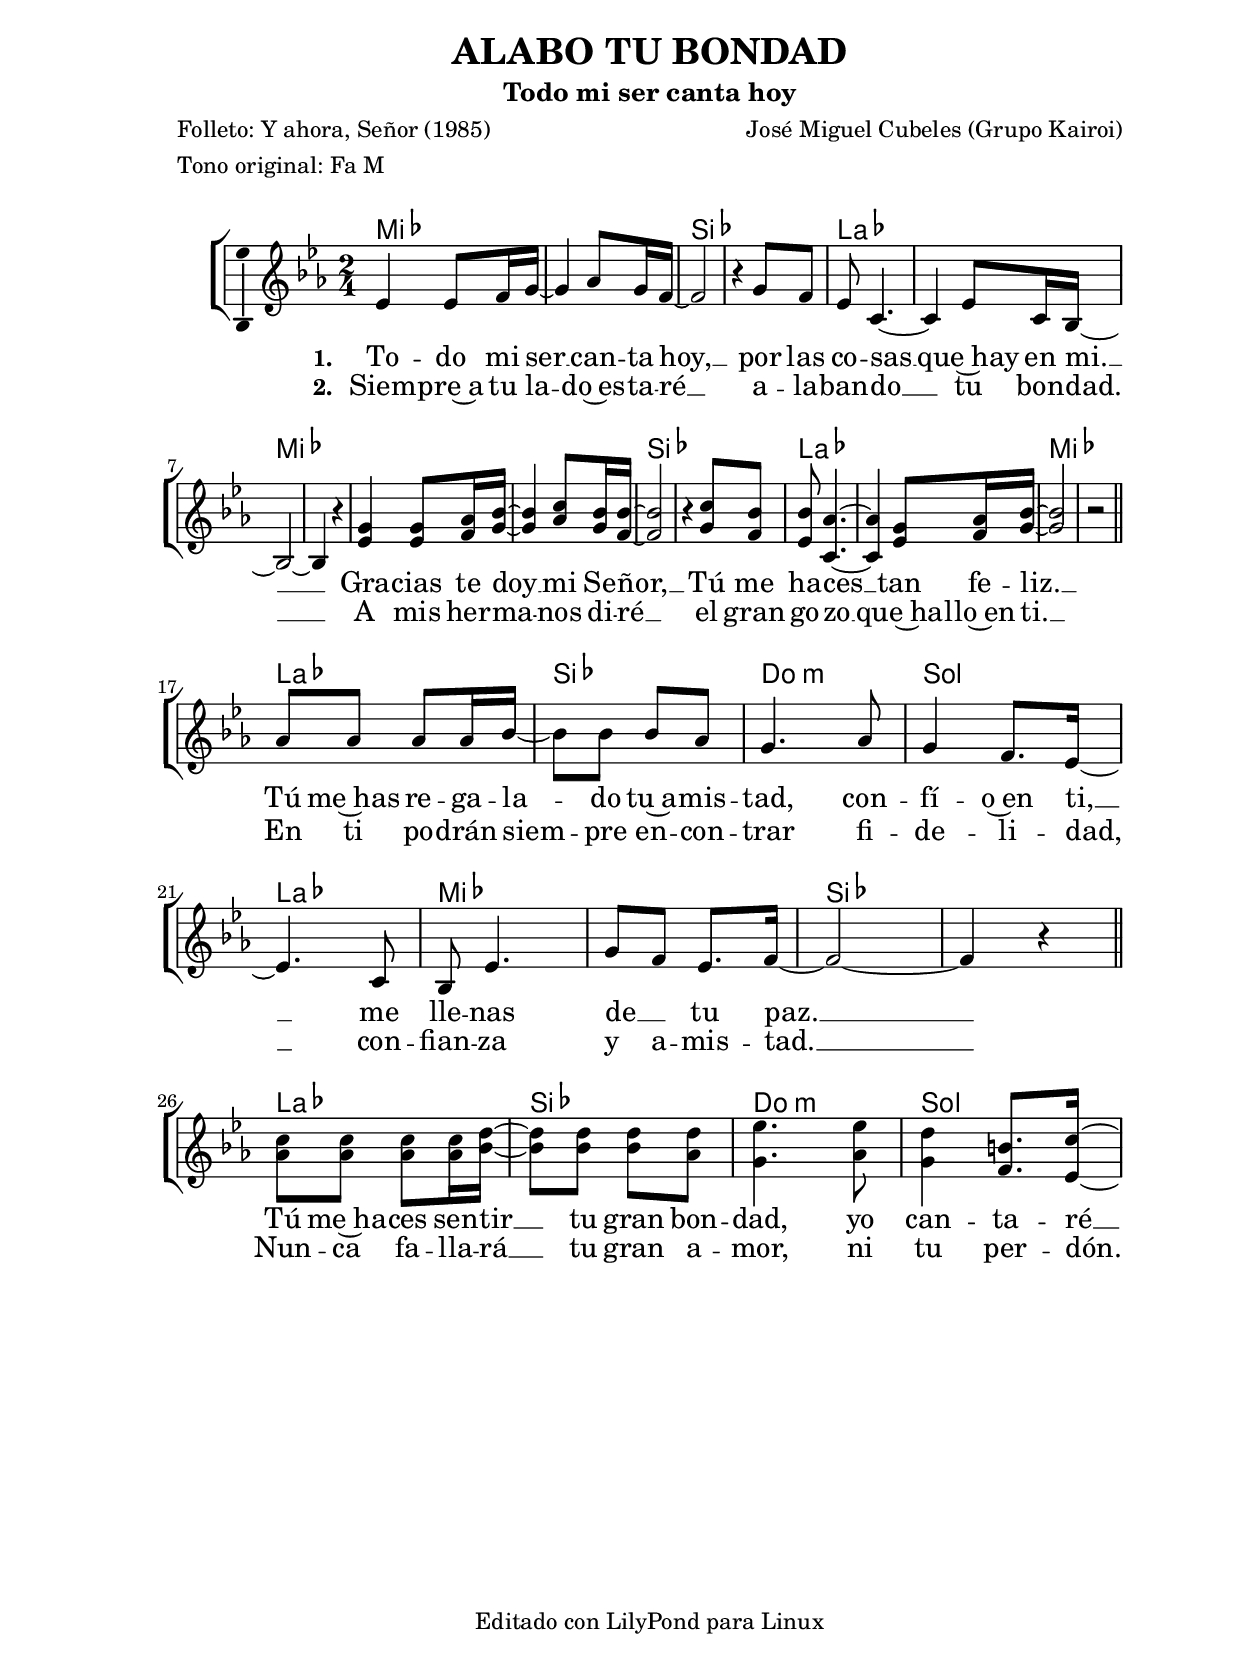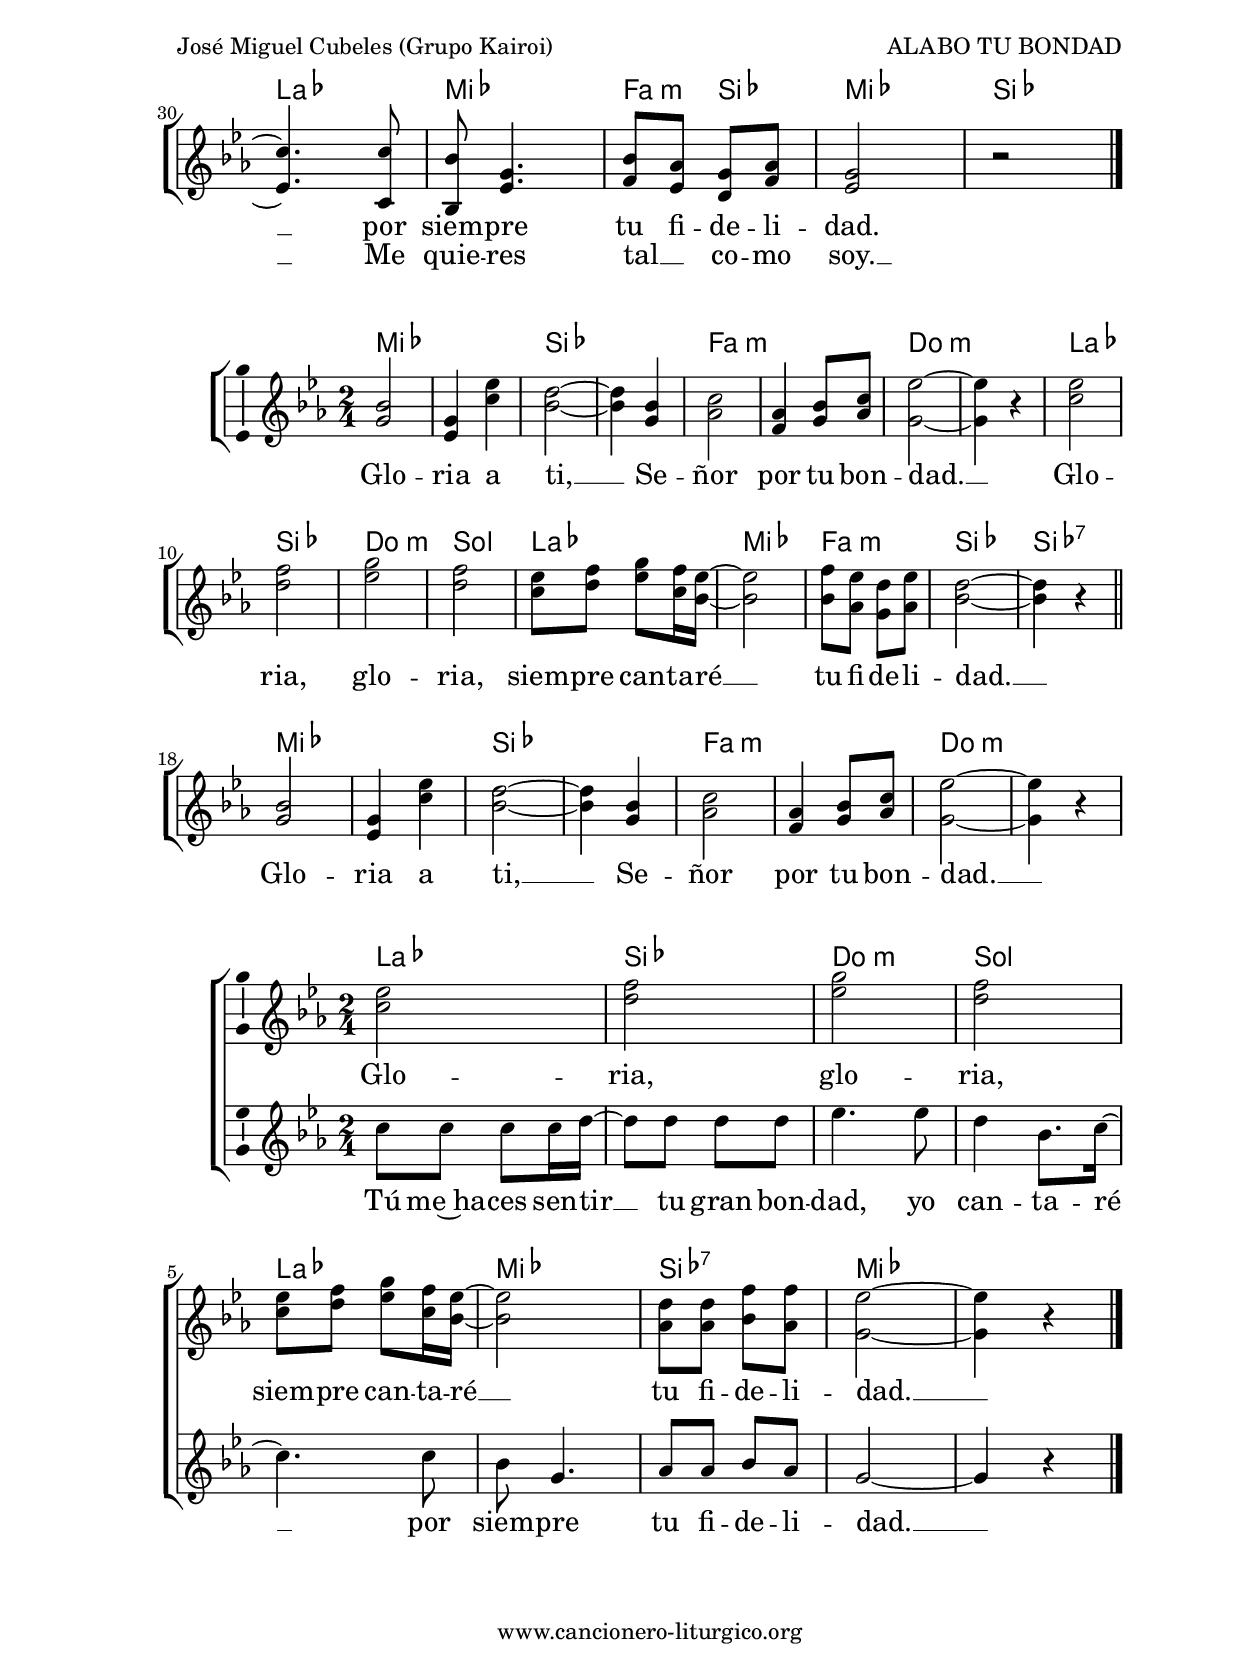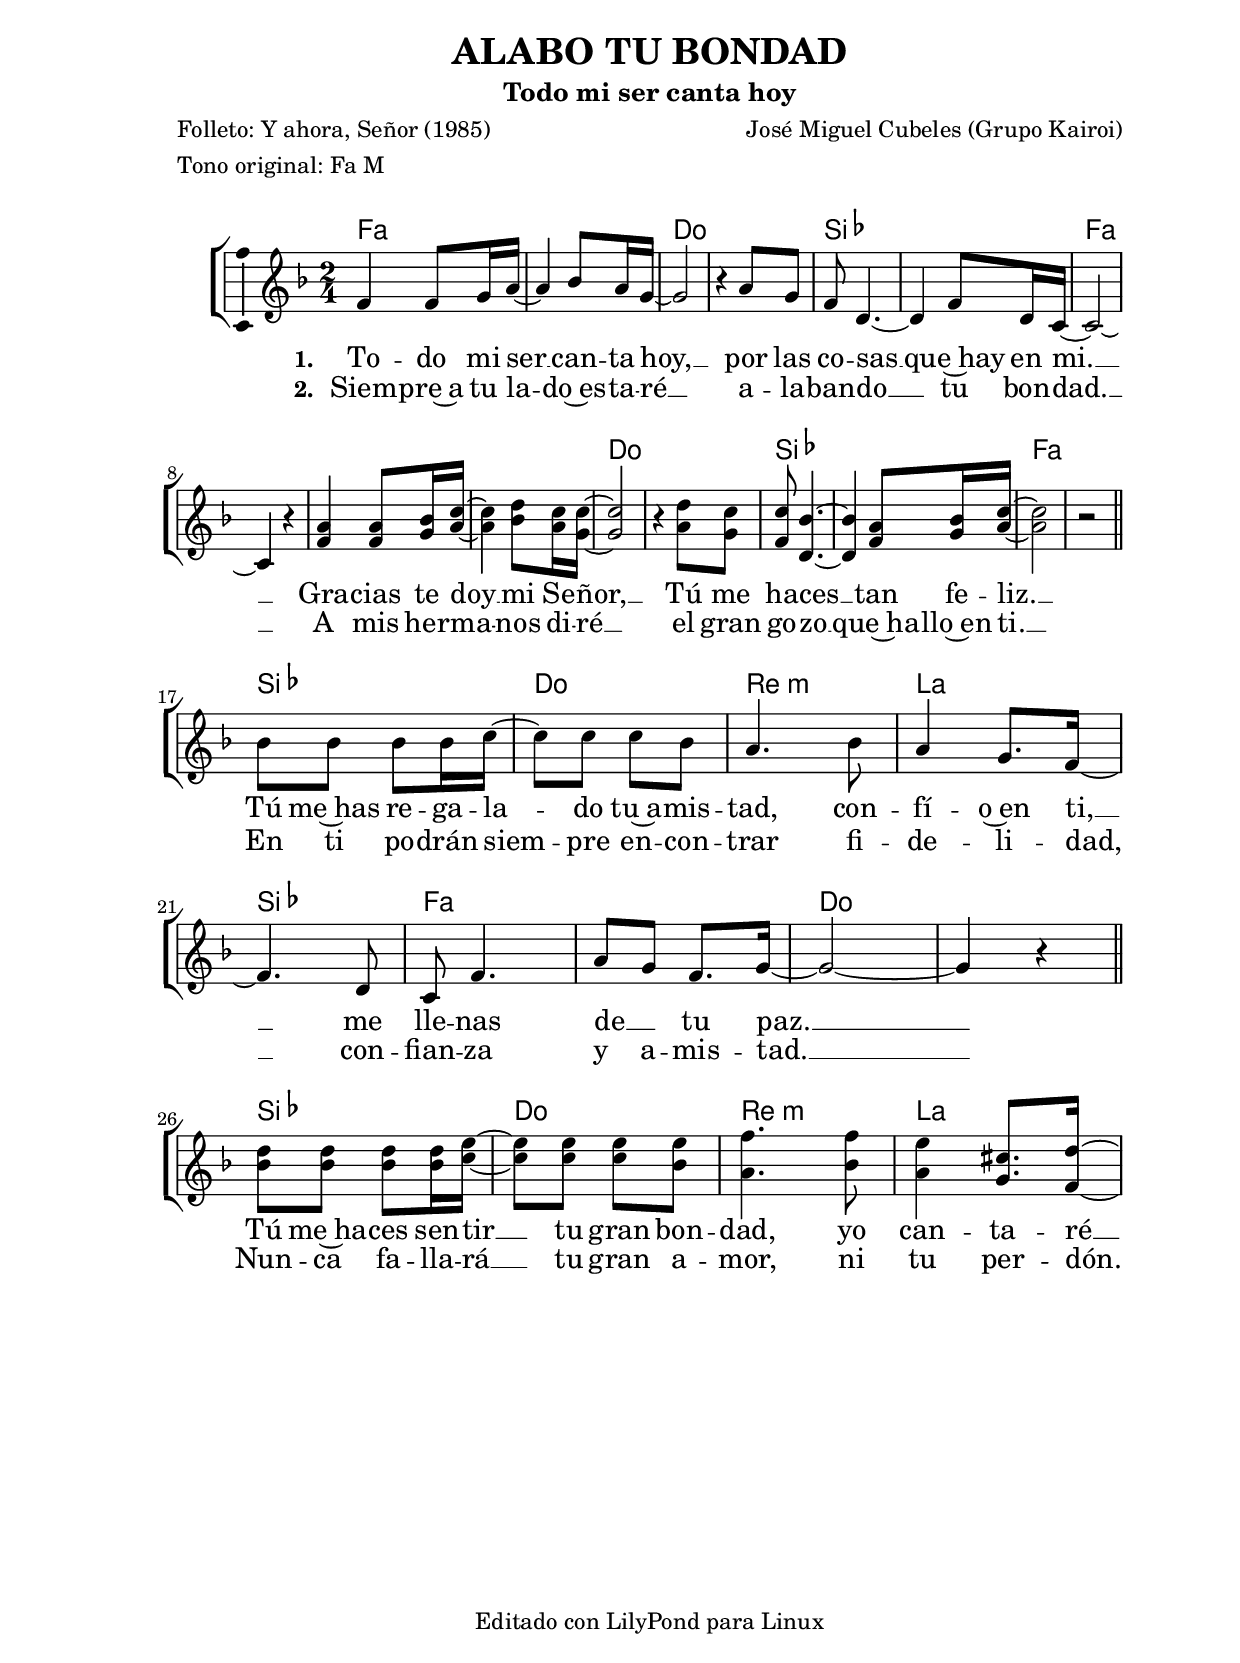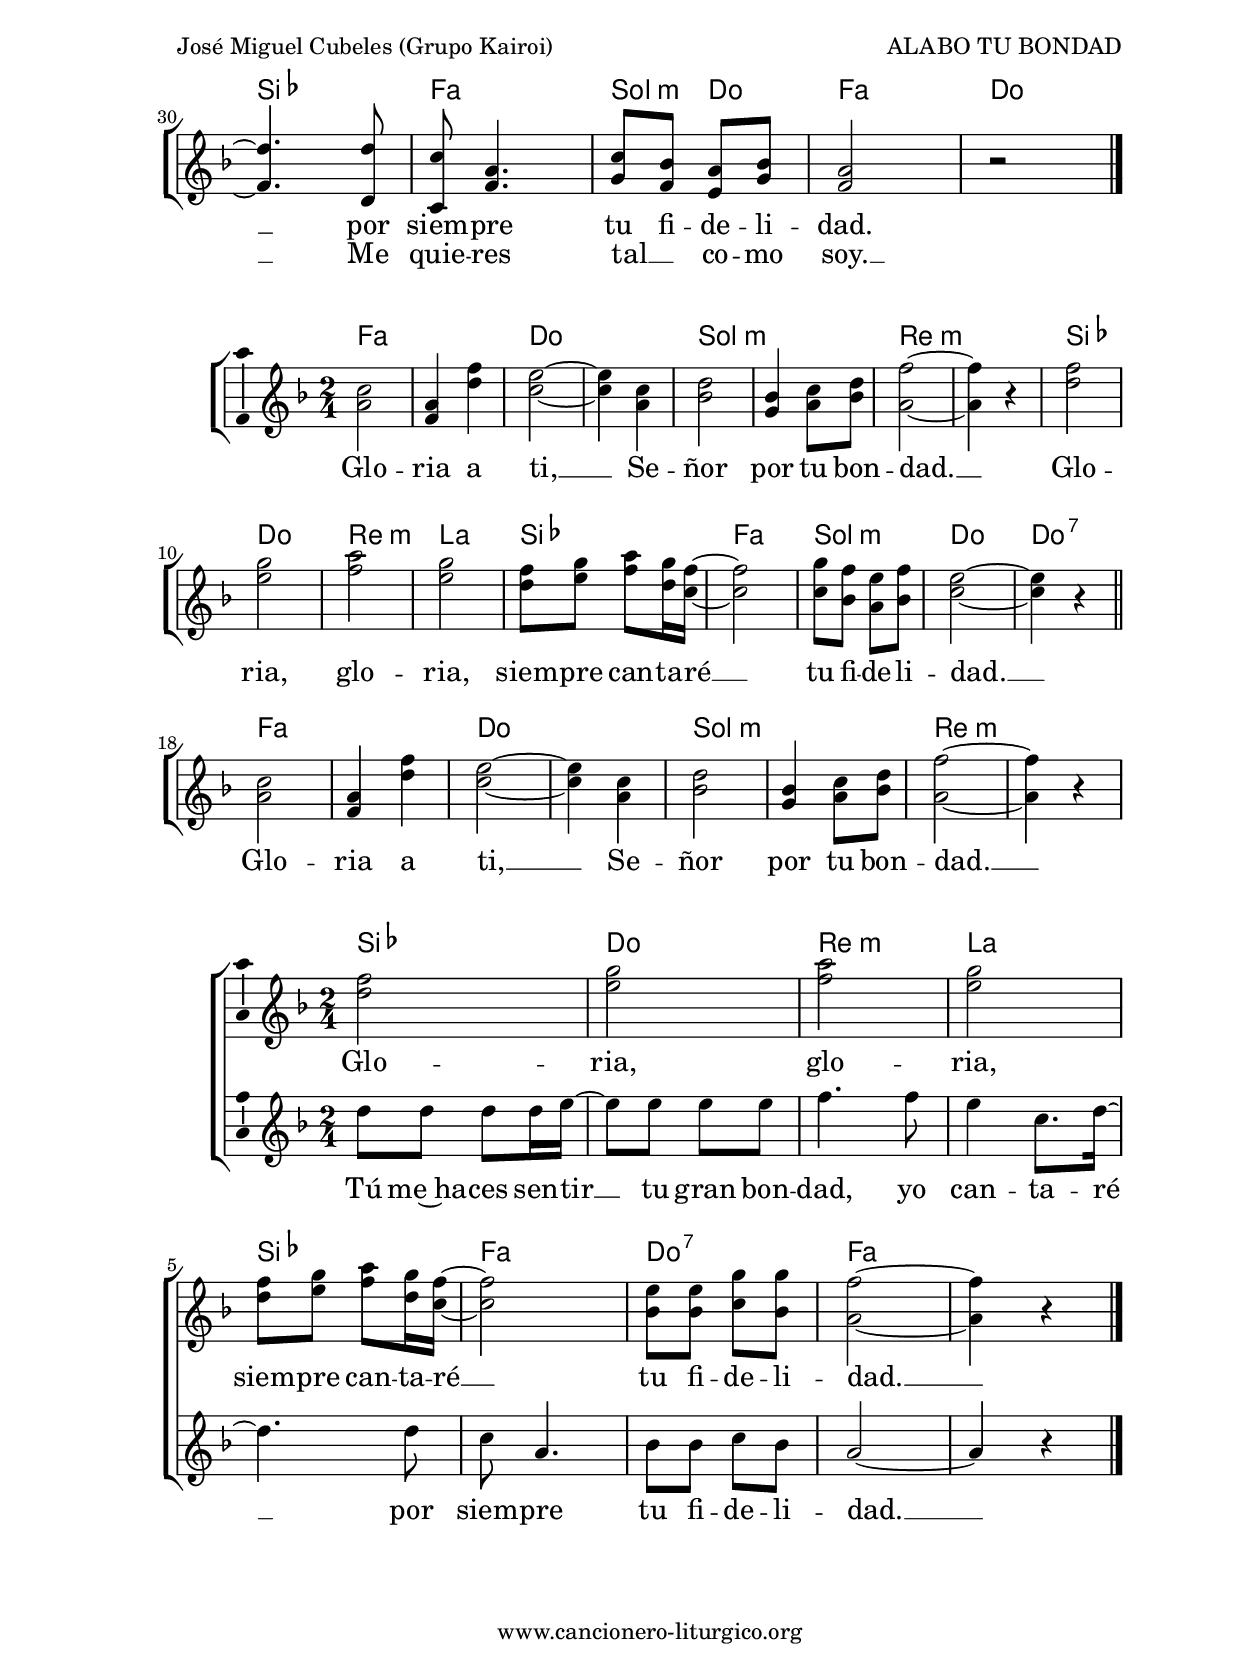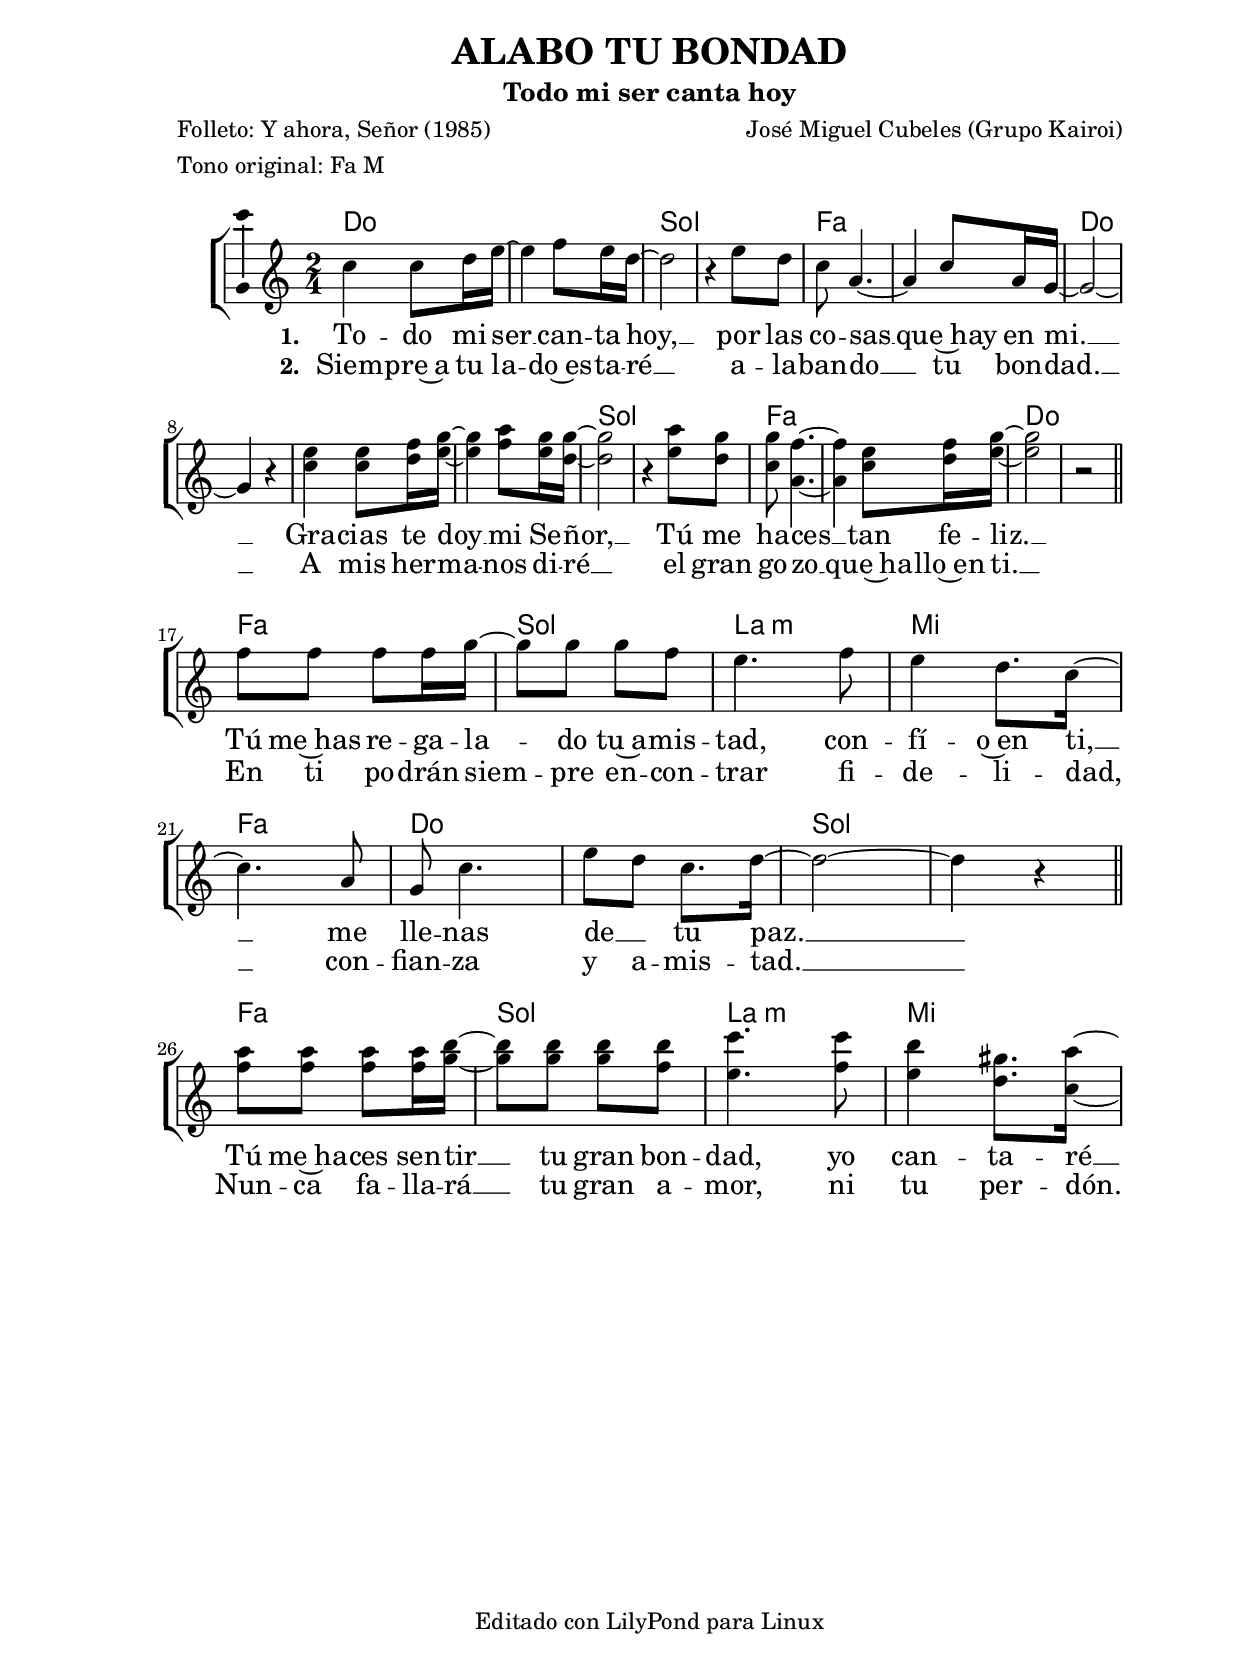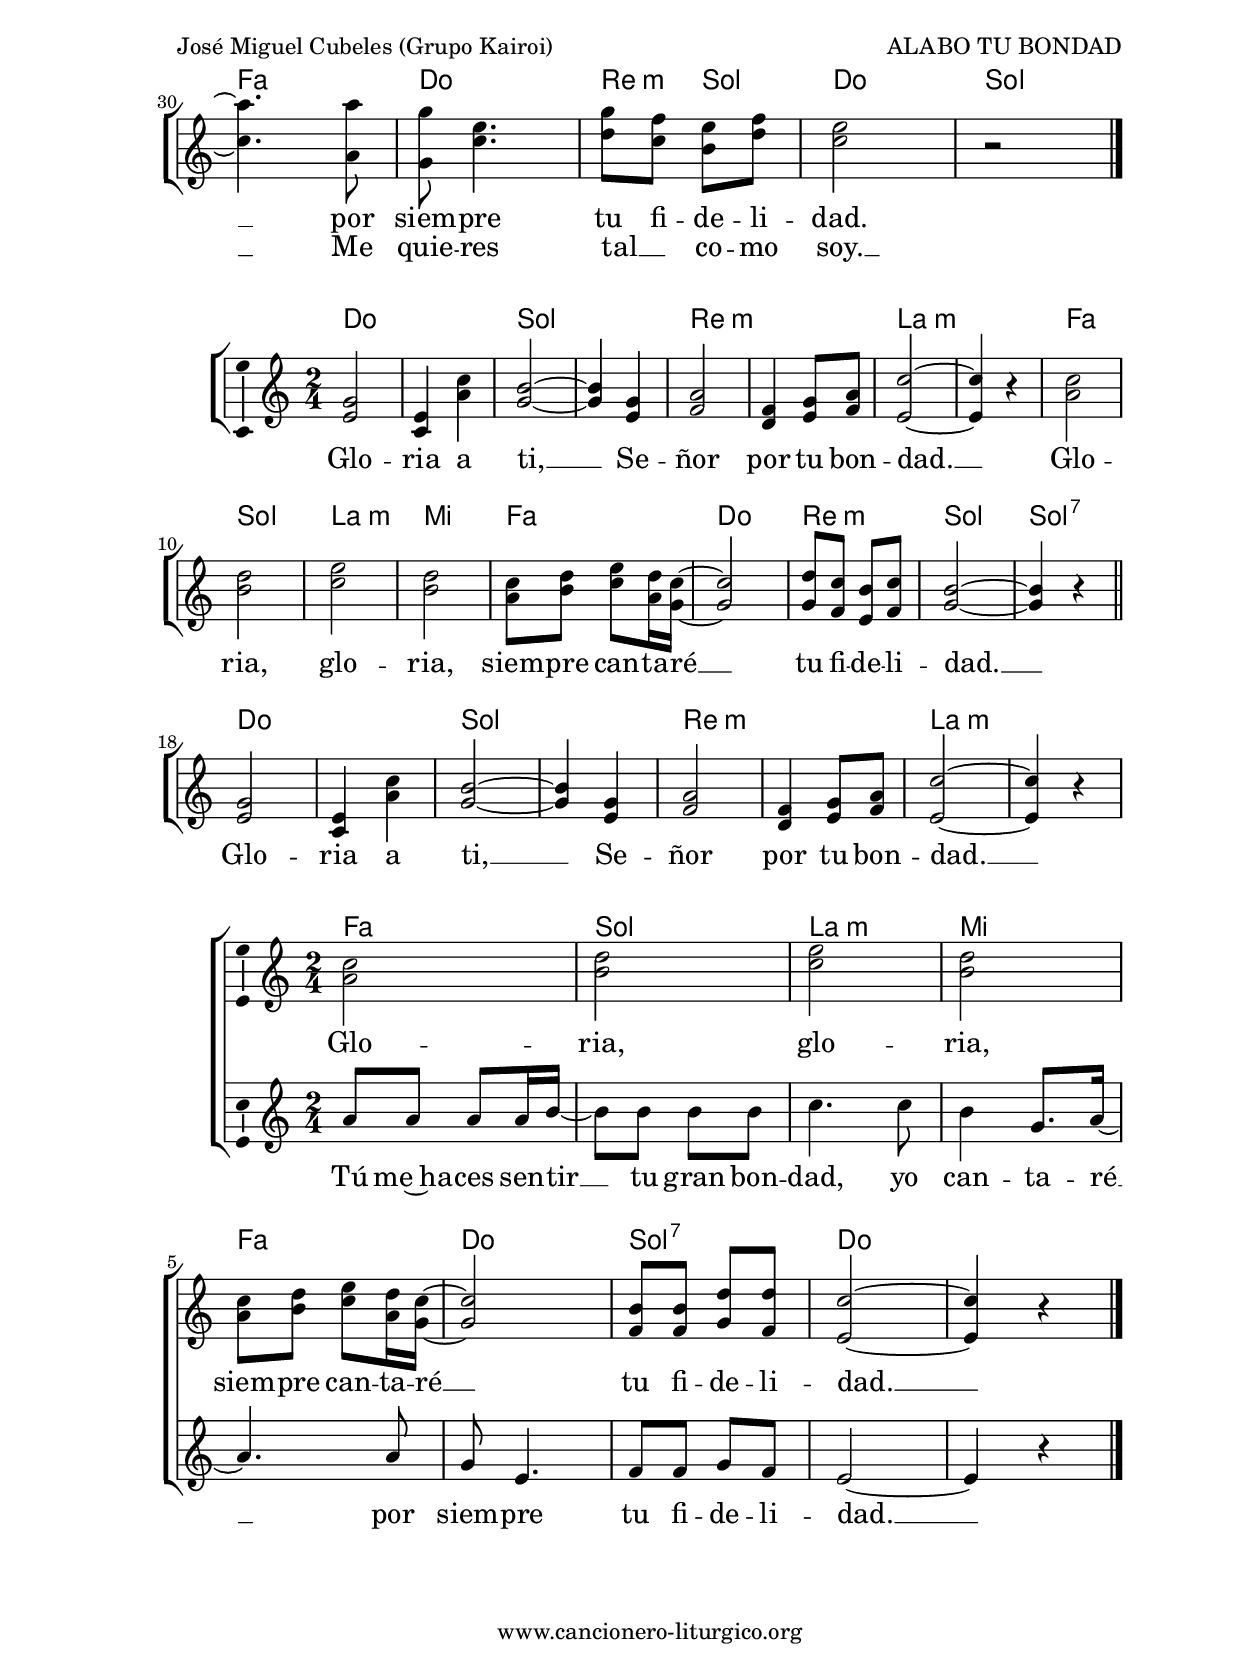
%
%para convertir .midi en .wav:
%timidity filename.midi -Ow -o finename.wav
%
%
%Para convertir de .wav a .mp3:
%lame -h -m j filename.wav
%
%
%para escuchar el midi:
%timidity nombrefichero.midi
%


%versión de lilypond para la que se ha escrito esta partitura:
\version "2.16.0"

	%Tamaño papel
	#(set-default-paper-size "a4")
	%Tamaño partitura
	#(set-global-staff-size 20)
	%No responde al pulsar sobre una nota
	#(ly:set-option 'point-and-click #f)


%parámetros del encabezamiento:
\header {
	title = "ALABO TU BONDAD"
	subtitle = "Todo mi ser canta hoy"
	composer = "José Miguel Cubeles (Grupo Kairoi)"
	poet = "Folleto: Y ahora, Señor (1985)"
	meter = "Tono original: Fa M"
	arranger = ""
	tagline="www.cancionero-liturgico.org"
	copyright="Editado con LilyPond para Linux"
	}

%parámetros asociados al papel:
\paper  {
	oddHeaderMarkup = \markup {\fill-line { \on-the-fly #not-first-page \fromproperty #'header:title \on-the-fly #not-first-page \fromproperty #'header:composer }}
	evenHeaderMarkup = \markup {\fill-line { \fromproperty #'header:composer \fromproperty #'header:title }}
	#(set-paper-size "a4")
	print-page-number = ##f
	first-page-number = 1
	print-first-page-number = ##f
%	head-separation = 3.0 \cm
	top-margin = 2.0 \cm
	bottom-margin = 0.5\cm
%%%	bottom-margin = -1.0\cm
	left-margin = 3.0 \cm
	line-width = 16.0 \cm 
	indent = 8\mm
	interscoreline = 2.\mm
	between-system-space = 15\mm
%	para que las partituras no llenen la hoja:
	ragged-bottom = ##t
%	idem para la última hoja:
	ragged-last-bottom = ##f
%	para que las partituras llenen el ancho del papel:
	ragged-last = ##f
	after-title-space = 2.5 \cm
page-count=2
%system-count=8

	%Flexible Vertical Spacing
%	markup-markup-spacing =
%	#'((basic-distance . 15) (minimum-distance . 15) (padding . 3))
	markup-system-spacing =
	#'((basic-distance . 15) (minimum-distance . 15) (padding . 3))
	system-system-spacing =
	#'((basic-distance . 15) (minimum-distance . 15) (padding . 3))
	score-system-spacing =
	#'((basic-distance . 15) (minimum-distance . 15) (padding . 5))
%	top-system-spacing = % header
%	#'((basic-distance . 8) (minimum-distance . 0) (padding . 0))
%	top-markup-spacing =
%	#'((basic-distance . 20) (minimum-distance . 20) (padding . 0))
	last-bottom-spacing = % footer
	#'((basic-distance . 5) (minimum-distance . 5) (padding . 0))
%	score-markup-spacing =
%	#'((basic-distance . 16) (minimum-distance . 13) (padding . 0))

	}


%parámetros que afectan a toda la partitura:
global =  {
	%clave de sol (G):
	\clef G
	%armadura:
	\transpose f ees
	\key f \major
	\tempo 4=100
	\set Score.tempoHideNote = ##t
	}


acordes = {
	\italianChords
	\chordmode {
	\transpose f ees
{

f2 s c s bes s f s f s c s bes s f s
bes c d:m a bes f s c s
bes c d:m a bes f g4:m c f2 c

}
}
}



melodia = 

	\transpose f ees
{

\time 2/4

\relative c'{

f4 f8 g16 a~
a4 bes8 a16 g~
g2

%%%\break

r4 a8 g
f8 d4.~
d4 f8 d16 c~
c2~
c4 r4

%%%\bar "||"
%%%\break

<<
{
a'4 a8 bes16 c~
c4 d8 c16 c~
c2

%%%\break

r4 d8 c
c8 bes4.~
bes4 a8 bes16 c~
c2
}
{
f,4 f8 g16 a~
a4 bes8 a16 g~
g2
r4 a8 g
f8 d4.~
d4 f8 g16 a~
a2
}
>>

r2

\bar "||"
\break

bes8 bes bes bes16 c~
c8 c c bes
a4. bes8
a4 g8. f16~
f4. d8
c8 f4.
a8 g f8. g16~
g2~
g4 r4

\bar "||"
\break

<<
{
d'8 d d d16 e~
e8 e e e
f4. f8
e4 cis8. d16~

\pageBreak

d4. d8
c8 a4.
c8 bes a bes
a2
}
{
bes8 bes bes bes16 c~
c8 c c bes
a4. bes8
a4 g8. f16~
f4. d8
c8 f4.
g8 f e g
f2
}
>>

r2

\bar "|."
}
}



acordesdos = {
	\italianChords
	\chordmode {
	\transpose f ees
{

f2 s c s g:m s d:m s
bes c d:m a bes f g:m c c:7
f s c s g:m s d:m s

}
}
}


melodiados = 

	\transpose f ees
{

\time 2/4

\relative c''{

<<
{
c2
a4 f'
e2~
e4 c
d2
bes4 c8 d
f2~
f4 r4
f2
g2
a2
g2
f8 g a g16 f~
f2
g8 f e f
e2~
e4 r4

\bar "||"
\break

c2
a4 f'
e2~
e4 c
d2
bes4 c8 d
f2~
f4 r4
}
{
a,2
f4 d'
c2~
c4 a
bes2
g4 a8 bes
a2~
a4 r4
d2
e2
f2
e2
d8 e f d16 c~
c2
c8 bes a bes
c2~
c4 r4

a2
f4 d'
c2~
c4 a
bes2
g4 a8 bes
a2~
a4 r4
}
>>

\bar "|"
}
}




acordespoli = {
	\italianChords
	\chordmode {
	\transpose f ees
{

bes2 c d:m a bes f c:7 f s

}
}
}


melopoliuno = 

	\transpose f ees
{

\time 2/4

\relative c''{

<<
{
f2
g2
a2
g2
f8 g a g16 f~
f2
e8 e g g
f2~
f4 r4
}
{
d2
e2
f2
e2
d8 e f d16 c~
c2
bes8 bes c bes
a2~
a4 r4
}
>>

\bar "|."
}
}


melopolidos = 

	\transpose f ees
{

\time 2/4

\relative c''{

d8 d d d16 e~
e8 e e e
f4. f8
e4 c8. d16~
d4. d8
c8 a4.
bes8 bes c bes
a2~
a4 r4

\bar "|."
}
}


texto = \lyricmode {
\set stanza =#"1. " To -- do mi ser __ can -- ta hoy, __
por las co -- sas __ que~hay en mi. __
Gra -- cias te doy __ mi Se -- ñor, __
Tú me ha -- ces __ tan fe -- liz. __

Tú me~has re -- ga -- la -- do tu~a -- mis -- tad,
con -- fí -- o~en ti, __ me lle -- nas de __ _ tu paz. __
Tú me~ha -- ces sen -- tir __ tu gran bon -- dad,
yo can -- ta -- ré __
por siem -- pre tu fi -- de -- li -- dad.

	}

textodos = \lyricmode {
\set stanza =#"2. " Siem -- pre~a tu la -- do~es -- ta -- ré __
a -- la -- ban -- do __ tu bon -- dad. __
A mis her -- ma -- nos di -- ré __
el gran go -- zo __ que~ha -- llo~en ti. __

En ti po -- drán siem -- pre en -- con -- trar
fi -- de -- li -- dad, __ con -- fian -- za y a -- mis -- tad. __
Nun -- ca fa -- lla -- rá __ tu gran a -- mor,
ni tu per -- dón. __
Me quie -- res tal __ _ co -- mo soy. __

	}

textotres = \lyricmode {
Glo -- ria a ti, __
Se -- ñor por tu bon -- dad. __
Glo -- ria, glo -- ria,
siem -- pre can -- ta -- ré __
tu fi -- de -- li -- dad. __

Glo -- ria a ti, __
Se -- ñor por tu bon -- dad. __

	}

textopoliuno = \lyricmode {
Glo -- ria, glo -- ria,
siem -- pre can -- ta -- ré __
tu fi -- de -- li -- dad. __

	}

textopolidos = \lyricmode {
Tú me~ha -- ces sen -- tir __ tu gran bon -- dad,
yo can -- ta -- ré __ por siem -- pre
tu fi -- de -- li -- dad. __

	}

acordesStaff = \context ChordNames = acordesStaff <<
	\set chordChanges = ##t
	\acordes
	>>

acordesdosStaff = \context ChordNames = acordesdosStaff <<
	\set chordChanges = ##t
	\acordesdos
	>>

acordespoliStaff = \context ChordNames = acordespoliStaff <<
	\set chordChanges = ##t
	\acordespoli
	>>

vozStaff = \context Voice = vozStaff
\with {\consists "Ambitus_engraver"}
<<
%	\set Staff.instrumentName = ""
%	\set Staff.shortInstrumentName = ""
%	\set Staff.midiInstrument = #"clarinet"
%	\set Staff.midiInstrument = #"cello"
	\set Staff.midiInstrument = #"flute"
%	\set Staff.midiInstrument = #"electric guitar (jazz)"
%	\set Staff.midiInstrument = #"english horn"
%	\set Staff.midiInstrument = #"violin"
%	\set Staff.midiInstrument = #"glockenspiel"
	\set Staff.midiMinimumVolume = #0.7
	\set Staff.midiMaximumVolume = #0.9
	\global
	\melodia
	>>

vozdosStaff = \context Voice = vozdosStaff
\with {\consists "Ambitus_engraver"}
<<
%	\set Staff.instrumentName = ""
%	\set Staff.shortInstrumentName = ""
%	\set Staff.midiInstrument = #"clarinet"
%	\set Staff.midiInstrument = #"cello"
	\set Staff.midiInstrument = #"flute"
%	\set Staff.midiInstrument = #"electric guitar (jazz)"
%	\set Staff.midiInstrument = #"english horn"
%	\set Staff.midiInstrument = #"violin"
%	\set Staff.midiInstrument = #"glockenspiel"
	\set Staff.midiMinimumVolume = #0.7
	\set Staff.midiMaximumVolume = #0.9
	\global
	\melodiados
	>>

vozpoliunoStaff = \context Voice = vozpoliunoStaff
\with {\consists "Ambitus_engraver"}
<<
%	\set Staff.instrumentName = ""
%	\set Staff.shortInstrumentName = ""
%	\set Staff.midiInstrument = #"clarinet"
%	\set Staff.midiInstrument = #"cello"
	\set Staff.midiInstrument = #"flute"
%	\set Staff.midiInstrument = #"electric guitar (jazz)"
%	\set Staff.midiInstrument = #"english horn"
%	\set Staff.midiInstrument = #"violin"
%	\set Staff.midiInstrument = #"glockenspiel"
	\set Staff.midiMinimumVolume = #0.7
	\set Staff.midiMaximumVolume = #0.9
	\global
	\melopoliuno
	>>

vozpolidosStaff = \context Voice = vozpolidosStaff
\with {\consists "Ambitus_engraver"}
<<
%	\set Staff.instrumentName = ""
%	\set Staff.shortInstrumentName = ""
%	\set Staff.midiInstrument = #"clarinet"
%	\set Staff.midiInstrument = #"cello"
	\set Staff.midiInstrument = #"flute"
%	\set Staff.midiInstrument = #"electric guitar (jazz)"
%	\set Staff.midiInstrument = #"english horn"
%	\set Staff.midiInstrument = #"violin"
%	\set Staff.midiInstrument = #"glockenspiel"
	\set Staff.midiMinimumVolume = #0.7
	\set Staff.midiMaximumVolume = #0.9
	\global
	\melopolidos
	>>

textoStaff = \context Lyrics = textoStaff <<
	\lyricsto vozStaff \texto
	>>

textodosStaff = \context Lyrics = textodosStaff <<
	\lyricsto vozStaff \textodos
	>>

textotresStaff = \context Lyrics = textotresStaff <<
	\lyricsto vozdosStaff \textotres
	>>

textopoliunoStaff = \context Lyrics = textopoliunoStaff <<
	\lyricsto vozpoliunoStaff \textopoliuno
	>>

textopolidosStaff = \context Lyrics = textopolidosStaff <<
	\lyricsto vozpolidosStaff \textopolidos
	>>

\book {
	\score {
		\context ChoirStaff {
			\override StaffGroup.SystemStartBracket #'collapse-height = #1
			\override Score.SystemStartBar #'collapse-height = #1
			<<
			\acordesStaff
			\vozStaff
			\textoStaff
			\textodosStaff
			>>
			}
		\layout {
	    		\context {
				\Lyrics
				\override LyricText #'font-size = #2
				}
	   		 \context {
				\Score
				\override StaffSymbol #'staff-space = #(magstep +3)
				}
			}
		}
	\score {
		\context ChoirStaff {
			\override StaffGroup.SystemStartBracket #'collapse-height = #1
			\override Score.SystemStartBar #'collapse-height = #1
			<<
			\acordesdosStaff
			\vozdosStaff
			\textotresStaff
			>>
			}
		\layout {
	    		\context {
				\Lyrics
				\override LyricText #'font-size = #2
				}
	   		 \context {
				\Score
				\override StaffSymbol #'staff-space = #(magstep +3)
				}
			}
		}
	\score {
		\context ChoirStaff {
%			\override StaffGroup.SystemStartBracket #'collapse-height = #1
%			\override Score.SystemStartBar #'collapse-height = #1
			<<
			\acordespoliStaff
			\vozpoliunoStaff
			\textopoliunoStaff
			\vozpolidosStaff
			\textopolidosStaff
			>>
			}
		\layout {
	    		\context {
				\Lyrics
				\override LyricText #'font-size = #2
				}
	   		 \context {
				\Score
				\override StaffSymbol #'staff-space = #(magstep +3)
				}
			}
		}
	\score {
		\unfoldRepeats
		\context ChoirStaff {
			<<
			\acordesStaff
			\vozStaff
			>>
			<<
			\acordesdosStaff
			\vozdosStaff
			>>
			<<
			\acordespoliStaff
			\vozpoliunoStaff
			\vozpolidosStaff
			>>
			}
		\midi {
	  		\context {
	  			\Score
				tempoWholesPerMinute = #(ly:make-moment 70 4)
				}
			}
		}
	}



#(define output-suffix "C")
\book {
	\score {
		\context ChoirStaff {
			\override StaffGroup.SystemStartBracket #'collapse-height = #1
			\override Score.SystemStartBar #'collapse-height = #1
\transpose c d
			<<
			\acordesStaff
			\vozStaff
			\textoStaff
			\textodosStaff
			>>
			}
		\layout {
	    		\context {
				\Lyrics
				\override LyricText #'font-size = #2
				}
	   		 \context {
				\Score
				\override StaffSymbol #'staff-space = #(magstep +3)
				}
			}
		}
	\score {
		\context ChoirStaff {
			\override StaffGroup.SystemStartBracket #'collapse-height = #1
			\override Score.SystemStartBar #'collapse-height = #1
\transpose c d
			<<
			\acordesdosStaff
			\vozdosStaff
			\textotresStaff
			>>
			}
		\layout {
	    		\context {
				\Lyrics
				\override LyricText #'font-size = #2
				}
	   		 \context {
				\Score
				\override StaffSymbol #'staff-space = #(magstep +3)
				}
			}
		}
	\score {
		\context ChoirStaff {
%			\override StaffGroup.SystemStartBracket #'collapse-height = #1
%			\override Score.SystemStartBar #'collapse-height = #1
\transpose c d
			<<
			\acordespoliStaff
			\vozpoliunoStaff
			\textopoliunoStaff
			\vozpolidosStaff
			\textopolidosStaff
			>>
			}
		\layout {
	    		\context {
				\Lyrics
				\override LyricText #'font-size = #2
				}
	   		 \context {
				\Score
				\override StaffSymbol #'staff-space = #(magstep +3)
				}
			}
		}
	}

#(define output-suffix "S")
\book {
	\score {
		\context ChoirStaff {
			\override StaffGroup.SystemStartBracket #'collapse-height = #1
			\override Score.SystemStartBar #'collapse-height = #1
\transpose c a
			<<
			\acordesStaff
			\vozStaff
			\textoStaff
			\textodosStaff
			>>
			}
		\layout {
	    		\context {
				\Lyrics
				\override LyricText #'font-size = #2
				}
	   		 \context {
				\Score
				\override StaffSymbol #'staff-space = #(magstep +3)
				}
			}
		}
	\score {
		\context ChoirStaff {
			\override StaffGroup.SystemStartBracket #'collapse-height = #1
			\override Score.SystemStartBar #'collapse-height = #1
\transpose c a,
			<<
			\acordesdosStaff
			\vozdosStaff
			\textotresStaff
			>>
			}
		\layout {
	    		\context {
				\Lyrics
				\override LyricText #'font-size = #2
				}
	   		 \context {
				\Score
				\override StaffSymbol #'staff-space = #(magstep +3)
				}
			}
		}
	\score {
		\context ChoirStaff {
%			\override StaffGroup.SystemStartBracket #'collapse-height = #1
%			\override Score.SystemStartBar #'collapse-height = #1
\transpose c a,
			<<
			\acordespoliStaff
			\vozpoliunoStaff
			\textopoliunoStaff
			\vozpolidosStaff
			\textopolidosStaff
			>>
			}
		\layout {
	    		\context {
				\Lyrics
				\override LyricText #'font-size = #2
				}
	   		 \context {
				\Score
				\override StaffSymbol #'staff-space = #(magstep +3)
				}
			}
		}
	}


